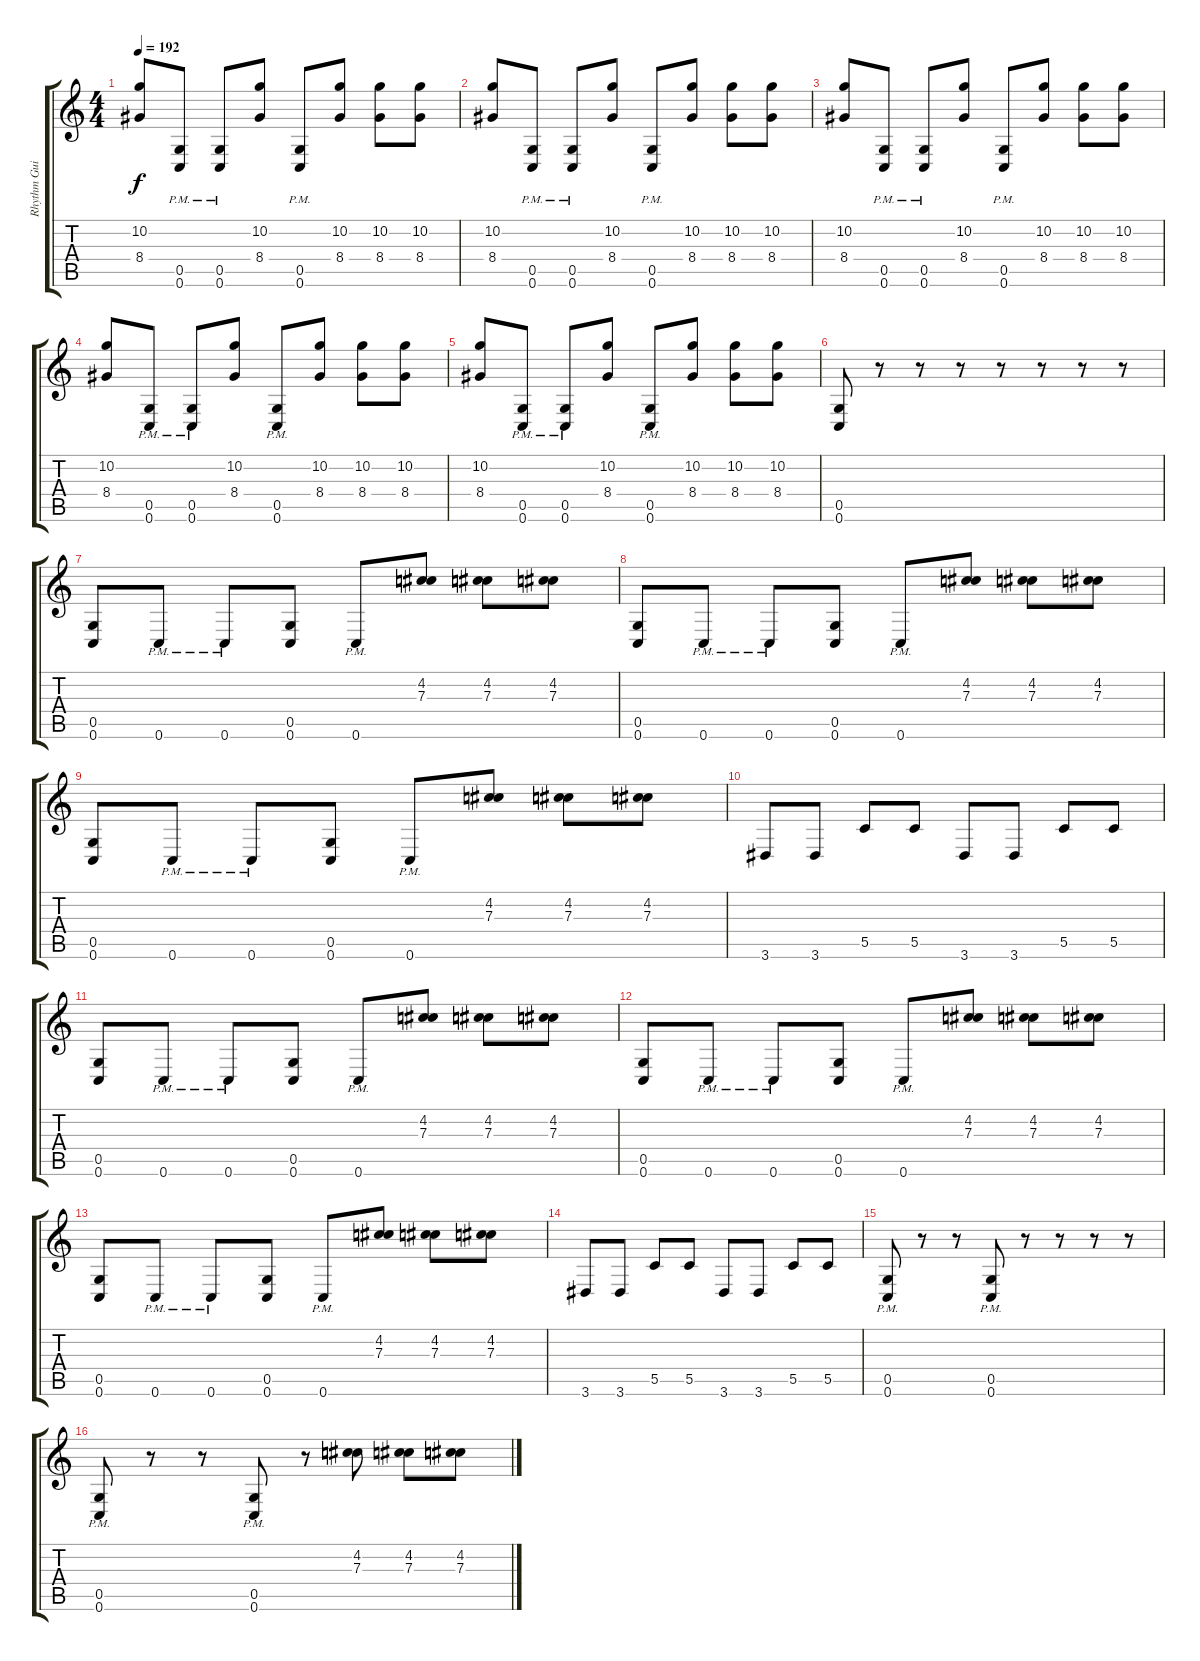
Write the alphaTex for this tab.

\track ("Rhythm Guitar 1" "Rhythm Gui") {instrument distortionguitar}
\staff {score tabs}
\tuning (D4 A3 F3 C3 G2 C2) {hide}
\ts (4 4)
\tempo 192
\clef g2
\ks c
(10.2 8.4).8{dy f} (0.5{pm} 0.6{pm}).8 (0.5{pm} 0.6{pm}).8 (10.2 8.4).8 (0.5{pm} 0.6{pm}).8 (10.2 8.4).8 (10.2 8.4).8 (10.2 8.4).8 |
(10.2 8.4).8 (0.5{pm} 0.6{pm}).8 (0.5{pm} 0.6{pm}).8 (10.2 8.4).8 (0.5{pm} 0.6{pm}).8 (10.2 8.4).8 (10.2 8.4).8 (10.2 8.4).8 |
(10.2 8.4).8 (0.5{pm} 0.6{pm}).8 (0.5{pm} 0.6{pm}).8 (10.2 8.4).8 (0.5{pm} 0.6{pm}).8 (10.2 8.4).8 (10.2 8.4).8 (10.2 8.4).8 |
(10.2 8.4).8 (0.5{pm} 0.6{pm}).8 (0.5{pm} 0.6{pm}).8 (10.2 8.4).8 (0.5{pm} 0.6{pm}).8 (10.2 8.4).8 (10.2 8.4).8 (10.2 8.4).8 |
(10.2 8.4).8 (0.5{pm} 0.6{pm}).8 (0.5{pm} 0.6{pm}).8 (10.2 8.4).8 (0.5{pm} 0.6{pm}).8 (10.2 8.4).8 (10.2 8.4).8 (10.2 8.4).8 |
(0.5 0.6).8 r.8 r.8 r.8 r.8 r.8 r.8 r.8 |
(0.5 0.6).8 0.6{pm}.8 0.6{pm}.8 (0.5 0.6).8 0.6{pm}.8 (4.2 7.3).8 (4.2 7.3).8 (4.2 7.3).8 |
(0.5 0.6).8 0.6{pm}.8 0.6{pm}.8 (0.5 0.6).8 0.6{pm}.8 (4.2 7.3).8 (4.2 7.3).8 (4.2 7.3).8 |
(0.5 0.6).8 0.6{pm}.8 0.6{pm}.8 (0.5 0.6).8 0.6{pm}.8 (4.2 7.3).8 (4.2 7.3).8 (4.2 7.3).8 |
3.6.8 3.6.8 5.5.8 5.5.8 3.6.8 3.6.8 5.5.8 5.5.8 |
(0.5 0.6).8 0.6{pm}.8 0.6{pm}.8 (0.5 0.6).8 0.6{pm}.8 (4.2 7.3).8 (4.2 7.3).8 (4.2 7.3).8 |
(0.5 0.6).8 0.6{pm}.8 0.6{pm}.8 (0.5 0.6).8 0.6{pm}.8 (4.2 7.3).8 (4.2 7.3).8 (4.2 7.3).8 |
(0.5 0.6).8 0.6{pm}.8 0.6{pm}.8 (0.5 0.6).8 0.6{pm}.8 (4.2 7.3).8 (4.2 7.3).8 (4.2 7.3).8 |
3.6.8 3.6.8 5.5.8 5.5.8 3.6.8 3.6.8 5.5.8 5.5.8 |
(0.5{pm} 0.6{pm}).8 r.8 r.8 (0.5{pm} 0.6{pm}).8 r.8 r.8 r.8 r.8 |
(0.5{pm} 0.6{pm}).8 r.8 r.8 (0.5{pm} 0.6{pm}).8 r.8 (4.2 7.3).8 (4.2 7.3).8 (4.2 7.3).8
